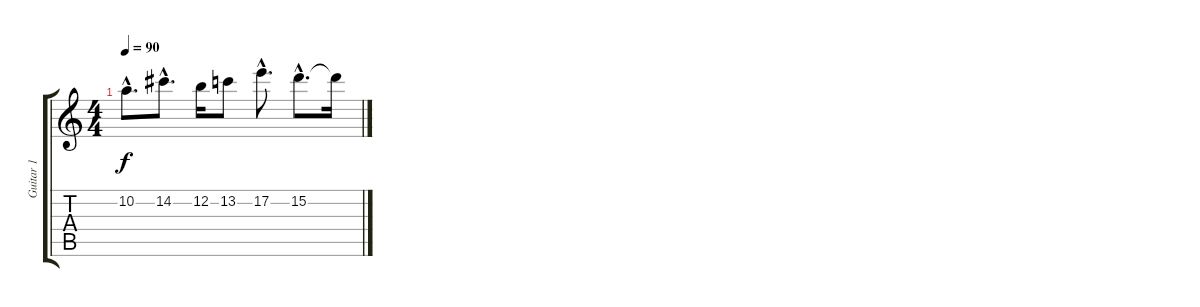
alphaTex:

\track ("Guitar 1" "Guitar 1") {instrument distortionguitar}
\staff {score tabs}
\tuning (E4 B3 G3 D3 A2 E2) {hide}
\ts (4 4)
\tempo 90
\clef g2
\ks c
10.2{hac}.8{d dy f} 14.2{hac}.8{d} 12.2.16 13.2.8 17.2{hac}.8{d} 15.2{hac}.8{d} 15.2{t}.16
